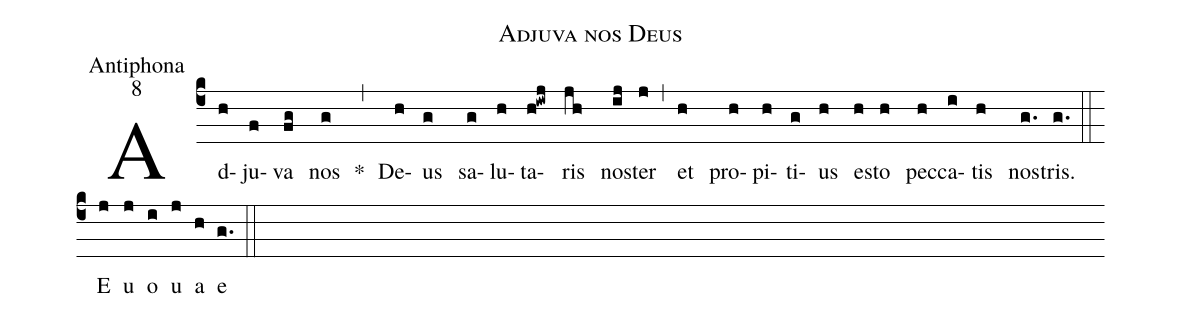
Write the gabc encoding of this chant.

name:Adjuva nos Deus;
office-part:Antiphona;
mode:8;
%%
(c4) Ad(h)ju(f)va(fg) nos(g) *(,) De(h)us(g) sa(g)lu(h)ta(h!iwj)ris(jh) nos(ij)ter(j) (,) et(h) pro(h)pi(h)ti(g)us(h) es(h)to(h) pec(h)ca(i)tis(h) nos(g.)tris.(g.) (::) <eu>E(j) u(j) o(i) u(j) a(h) e</eu>(g.) (::)
